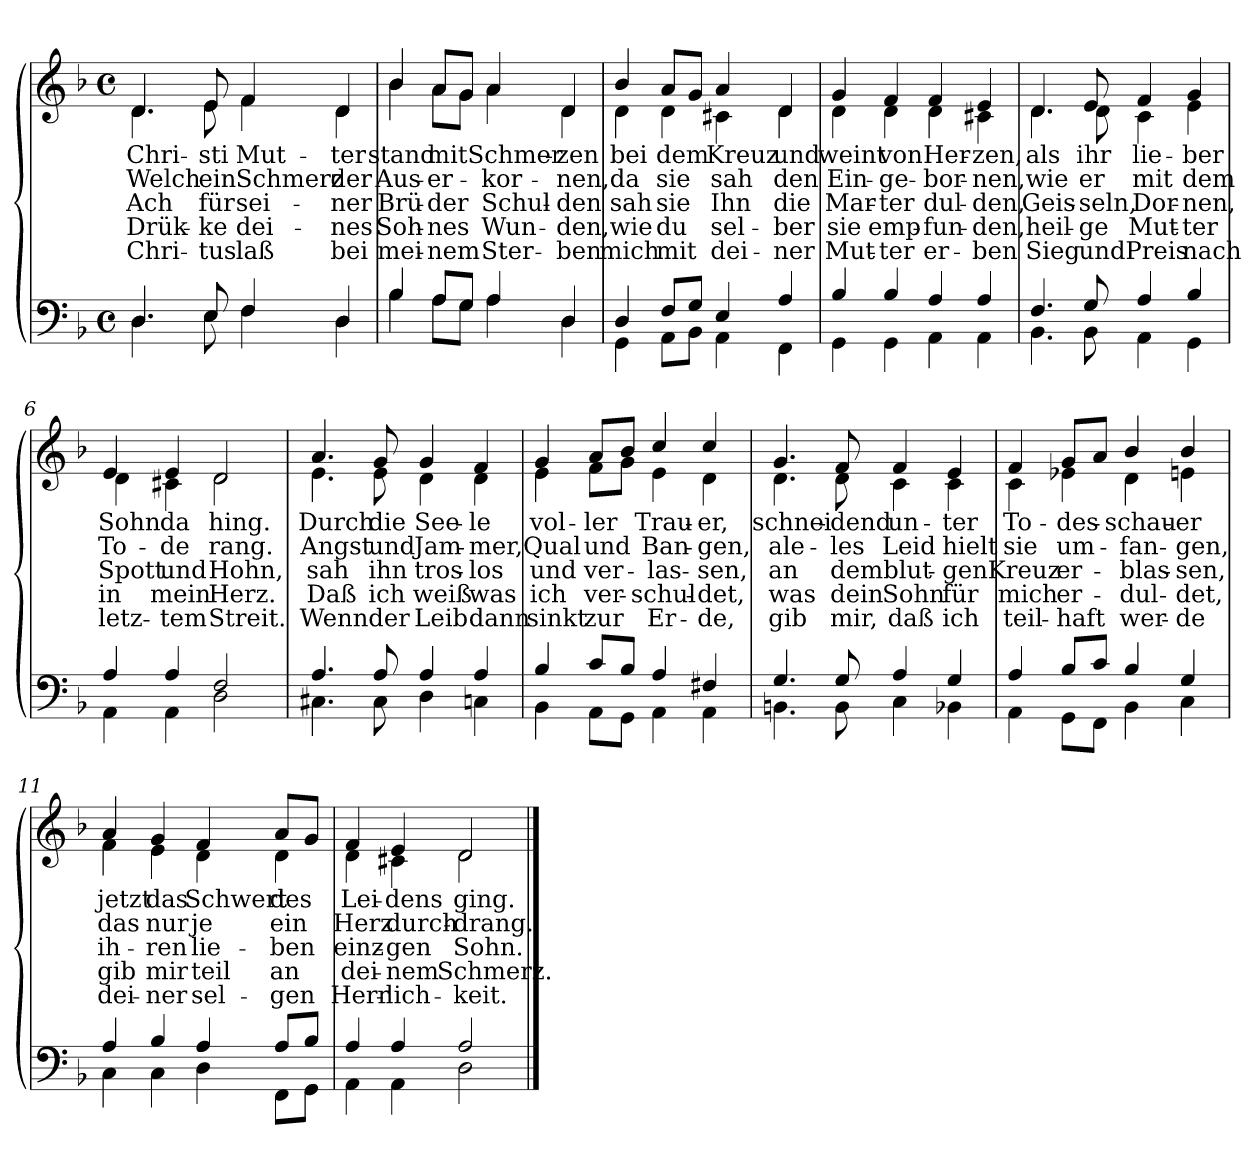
**kern	**kern	**text	**text	**text	**text	**text
*part1	*part1	*part1	*part1	*part1	*part1	*part1
*staff2	*staff1	*staff1	*staff1	*staff1	*staff1	*staff1
*clefF4	*clefG2	*	*	*	*	*
*k[b-]	*k[b-]	*	*	*	*	*
*F:	*F:	*	*	*	*	*
*M4/4	*M4/4	*	*	*	*	*
*met(c)	*met(c)	*	*	*	*	*
=1	=1	=1	=1	=1	=1	=1
*^	*	*	*	*	*	*
!	!	!	!LO:LY:b	!LO:LY:b	!LO:LY:b	!LO:LY:b	!LO:LY:b
*	*	*^	*	*	*	*	*
4.D/	4.D\	4.d/	4.d\	Chri-	Welch	Ach	Drük-	Chri-
!	!	!	!	!LO:LY:b	!LO:LY:b	!LO:LY:b	!LO:LY:b	!LO:LY:b
8E/	8E\	8e/	8e\	-sti	ein	für	-ke	-tus
!	!	!	!	!LO:LY:b	!LO:LY:b	!LO:LY:b	!LO:LY:b	!LO:LY:b
4F/	4F\	4f/	4f\	Mut-	Schmerz	sei-	dei-	laß
!	!	!	!	!LO:LY:b	!LO:LY:b	!LO:LY:b	!LO:LY:b	!LO:LY:b
4D/	4D\	4d/	4d\	-ter	der	-ner	-nes	bei
=2	=2	=2	=2	=2	=2	=2	=2	=2
!	!	!	!	!LO:LY:b	!LO:LY:b	!LO:LY:b	!LO:LY:b	!LO:LY:b
4B-/	4B-\	4b-/	4b-\	stand	Aus-	Brü-	Soh-	mei-
!	!	!	!	!LO:LY:b	!LO:LY:b	!LO:LY:b	!LO:LY:b	!LO:LY:b
8A/L	8A\L	8a/L	8a\L	mit	-er-	-der	-nes	-nem
8G/J	8G\J	8g/J	8g\J	.	.	.	.	.
!	!	!	!	!LO:LY:b	!LO:LY:b	!LO:LY:b	!LO:LY:b	!LO:LY:b
4A/	4A\	4a/	4a\	Schmer-	-kor-	Schul-	Wun-	Ster-
!	!	!	!	!LO:LY:b	!LO:LY:b	!LO:LY:b	!LO:LY:b	!LO:LY:b
4D/	4D\	4d/	4d\	-zen	-nen,	-den	-den,	-ben
=3	=3	=3	=3	=3	=3	=3	=3	=3
!	!	!	!	!LO:LY:b	!LO:LY:b	!LO:LY:b	!LO:LY:b	!LO:LY:b
4D/	4GG\	4b-/	4d\	bei	da	sah	wie	mich
!	!	!	!	!LO:LY:b	!LO:LY:b	!LO:LY:b	!LO:LY:b	!LO:LY:b
8F/L	8AA\L	8a/L	4d\	dem	sie	sie	du	mit
8G/J	8BB-\J	8g/J	.	.	.	.	.	.
!	!	!	!	!LO:LY:b	!LO:LY:b	!LO:LY:b	!LO:LY:b	!LO:LY:b
4E/	4AA\	4a/	4c#X\	Kreuz	sah	Ihn	sel-	dei-
!	!	!	!	!LO:LY:b	!LO:LY:b	!LO:LY:b	!LO:LY:b	!LO:LY:b
4A/	4FF\	4d/	4d\	und	den	die	-ber	-ner
=4	=4	=4	=4	=4	=4	=4	=4	=4
!	!	!	!	!LO:LY:b	!LO:LY:b	!LO:LY:b	!LO:LY:b	!LO:LY:b
4B-/	4GG\	4g/	4d\	weint	Ein-	Mar-	sie	Mut-
!	!	!	!	!LO:LY:b	!LO:LY:b	!LO:LY:b	!LO:LY:b	!LO:LY:b
4B-/	4GG\	4f/	4d\	von	-ge-	-ter	emp-	-ter
!	!	!	!	!LO:LY:b	!LO:LY:b	!LO:LY:b	!LO:LY:b	!LO:LY:b
4A/	4AA\	4f/	4d\	Her-	-bor-	dul-	-fun-	er-
!	!	!	!	!LO:LY:b	!LO:LY:b	!LO:LY:b	!LO:LY:b	!LO:LY:b
4A/	4AA\	4e/	4c#X\	-zen,	-nen,	-den,	-den,	-ben
!!LO:LB:g=z	!!
=5	=5	=5	=5	=5	=5	=5	=5	=5
!	!	!	!	!LO:LY:b	!LO:LY:b	!LO:LY:b	!LO:LY:b	!LO:LY:b
4.F/	4.BB-\	4.d/	4.d\	als	wie	Geis-	heil-	Sieg
!	!	!	!	!LO:LY:b	!LO:LY:b	!LO:LY:b	!LO:LY:b	!LO:LY:b
8G/	8BB-\	8e/	8d\	ihr	er	-seln,	-ge	und
!	!	!	!	!LO:LY:b	!LO:LY:b	!LO:LY:b	!LO:LY:b	!LO:LY:b
4A/	4AA\	4f/	4c\	lie-	mit	Dor-	Mut-	Preis
!	!	!	!	!LO:LY:b	!LO:LY:b	!LO:LY:b	!LO:LY:b	!LO:LY:b
4B-/	4GG\	4g/	4e\	-ber	dem	-nen,	-ter	nach
=6	=6	=6	=6	=6	=6	=6	=6	=6
!	!	!	!	!LO:LY:b	!LO:LY:b	!LO:LY:b	!LO:LY:b	!LO:LY:b
4A/	4AA\	4e/	4d\	Sohn	To-	Spott	in	letz-
!	!	!	!	!LO:LY:b	!LO:LY:b	!LO:LY:b	!LO:LY:b	!LO:LY:b
4A/	4AA\	4e/	4c#X\	da	-de	und	mein	-tem
!	!	!	!	!LO:LY:b	!LO:LY:b	!LO:LY:b	!LO:LY:b	!LO:LY:b
2F/	2D\	2d/	2d\	hing.	rang.	Hohn,	Herz.	Streit.
=7	=7	=7	=7	=7	=7	=7	=7	=7
!	!	!	!	!LO:LY:b	!LO:LY:b	!LO:LY:b	!LO:LY:b	!LO:LY:b
4.A/	4.C#X\	4.a/	4.e\	Durch	Angst	sah	Daß	Wenn
!	!	!	!	!LO:LY:b	!LO:LY:b	!LO:LY:b	!LO:LY:b	!LO:LY:b
8A/	8C#\	8g/	8e\	die	und	ihn	ich	der
!	!	!	!	!LO:LY:b	!LO:LY:b	!LO:LY:b	!LO:LY:b	!LO:LY:b
4A/	4D\	4g/	4d\	See-	Jam-	tros-	weiß	Leib
!	!	!	!	!LO:LY:b	!LO:LY:b	!LO:LY:b	!LO:LY:b	!LO:LY:b
4A/	4Cn\	4f/	4d\	-le	-mer,	-los	was	dann
=8	=8	=8	=8	=8	=8	=8	=8	=8
!	!	!	!	!LO:LY:b	!LO:LY:b	!LO:LY:b	!LO:LY:b	!LO:LY:b
4B-/	4BB-\	4g/	4e\	vol-	Qual	und	ich	sinkt
!	!	!	!	!LO:LY:b	!LO:LY:b	!LO:LY:b	!LO:LY:b	!LO:LY:b
8c/L	8AA\L	8a/L	8f\L	-ler	und	ver-	ver-	zur
8B-/J	8GG\J	8b-/J	8g\J	.	.	.	.	.
!	!	!	!	!LO:LY:b	!LO:LY:b	!LO:LY:b	!LO:LY:b	!LO:LY:b
4A/	4AA\	4cc/	4e\	Trau-	Ban-	-las-	-schul-	Er-
!	!	!	!	!LO:LY:b	!LO:LY:b	!LO:LY:b	!LO:LY:b	!LO:LY:b
4F#X/	4AA\	4cc/	4d\	-er,	-gen,	-sen,	-det,	-de,
!!LO:LB:g=z	!!
=9	=9	=9	=9	=9	=9	=9	=9	=9
!	!	!	!	!LO:LY:b	!LO:LY:b	!LO:LY:b	!LO:LY:b	!LO:LY:b
4.G/	4.BBn\	4.g/	4.d\	schnei-	ale-	an	was	gib
!	!	!	!	!LO:LY:b	!LO:LY:b	!LO:LY:b	!LO:LY:b	!LO:LY:b
8G/	8BB\	8f/	8d\	-dend	-les	dem	dein	mir,
!	!	!	!	!LO:LY:b	!LO:LY:b	!LO:LY:b	!LO:LY:b	!LO:LY:b
4A/	4C\	4f/	4c\	un-	Leid	blut-	Sohn	daß
!	!	!	!	!LO:LY:b	!LO:LY:b	!LO:LY:b	!LO:LY:b	!LO:LY:b
4G/	4BB-X\	4e/	4c\	-ter	hielt	-gen	für	ich
=10	=10	=10	=10	=10	=10	=10	=10	=10
!	!	!	!	!LO:LY:b	!LO:LY:b	!LO:LY:b	!LO:LY:b	!LO:LY:b
4A/	4AA\	4f/	4c\	To-	sie	Kreuz	mich	teil-
!	!	!	!	!LO:LY:b	!LO:LY:b	!LO:LY:b	!LO:LY:b	!LO:LY:b
8B-/L	8GG\L	8g/L	4e-X\	-des-	um-	er-	er-	-haft
8c/J	8FF\J	8a/J	.	.	.	.	.	.
!	!	!	!	!LO:LY:b	!LO:LY:b	!LO:LY:b	!LO:LY:b	!LO:LY:b
4B-/	4BB-\	4b-/	4d\	-schau-	-fan-	-blas-	-dul-	wer-
!	!	!	!	!LO:LY:b	!LO:LY:b	!LO:LY:b	!LO:LY:b	!LO:LY:b
4G/	4C\	4b-/	4en\	-er	-gen,	-sen,	-det,	-de
=11	=11	=11	=11	=11	=11	=11	=11	=11
!	!	!	!	!LO:LY:b	!LO:LY:b	!LO:LY:b	!LO:LY:b	!LO:LY:b
4A/	4C\	4a/	4f\	jetzt	das	ih-	gib	dei-
!	!	!	!	!LO:LY:b	!LO:LY:b	!LO:LY:b	!LO:LY:b	!LO:LY:b
4B-/	4C\	4g/	4e\	das	nur	-ren	mir	-ner
!	!	!	!	!LO:LY:b	!LO:LY:b	!LO:LY:b	!LO:LY:b	!LO:LY:b
4A/	4D\	4f/	4d\	Schwert	je	lie-	teil	sel-
!	!	!	!	!LO:LY:b	!LO:LY:b	!LO:LY:b	!LO:LY:b	!LO:LY:b
8A/L	8FF\L	8a/L	4d\	des	ein	-ben	an	-gen
8B-/J	8GG\J	8g/J	.	.	.	.	.	.
=12	=12	=12	=12	=12	=12	=12	=12	=12
!	!	!	!	!LO:LY:b	!LO:LY:b	!LO:LY:b	!LO:LY:b	!LO:LY:b
4A/	4AA\	4f/	4d\	Lei-	Herz	einz-	dei-	Herr-
!	!	!	!	!LO:LY:b	!LO:LY:b	!LO:LY:b	!LO:LY:b	!LO:LY:b
4A/	4AA\	4e/	4c#X\	-dens	durch-	-gen	-nem	-lich-
!	!	!	!	!LO:LY:b	!LO:LY:b	!LO:LY:b	!LO:LY:b	!LO:LY:b
2A/	2D\	2d/	2d\	ging.	-drang.	Sohn.	Schmerz.	-keit.
*v	*v	*	*	*	*	*	*	*
*	*v	*v	*	*	*	*	*
==	==	==	==	==	==	==
*-	*-	*-	*-	*-	*-	*-
